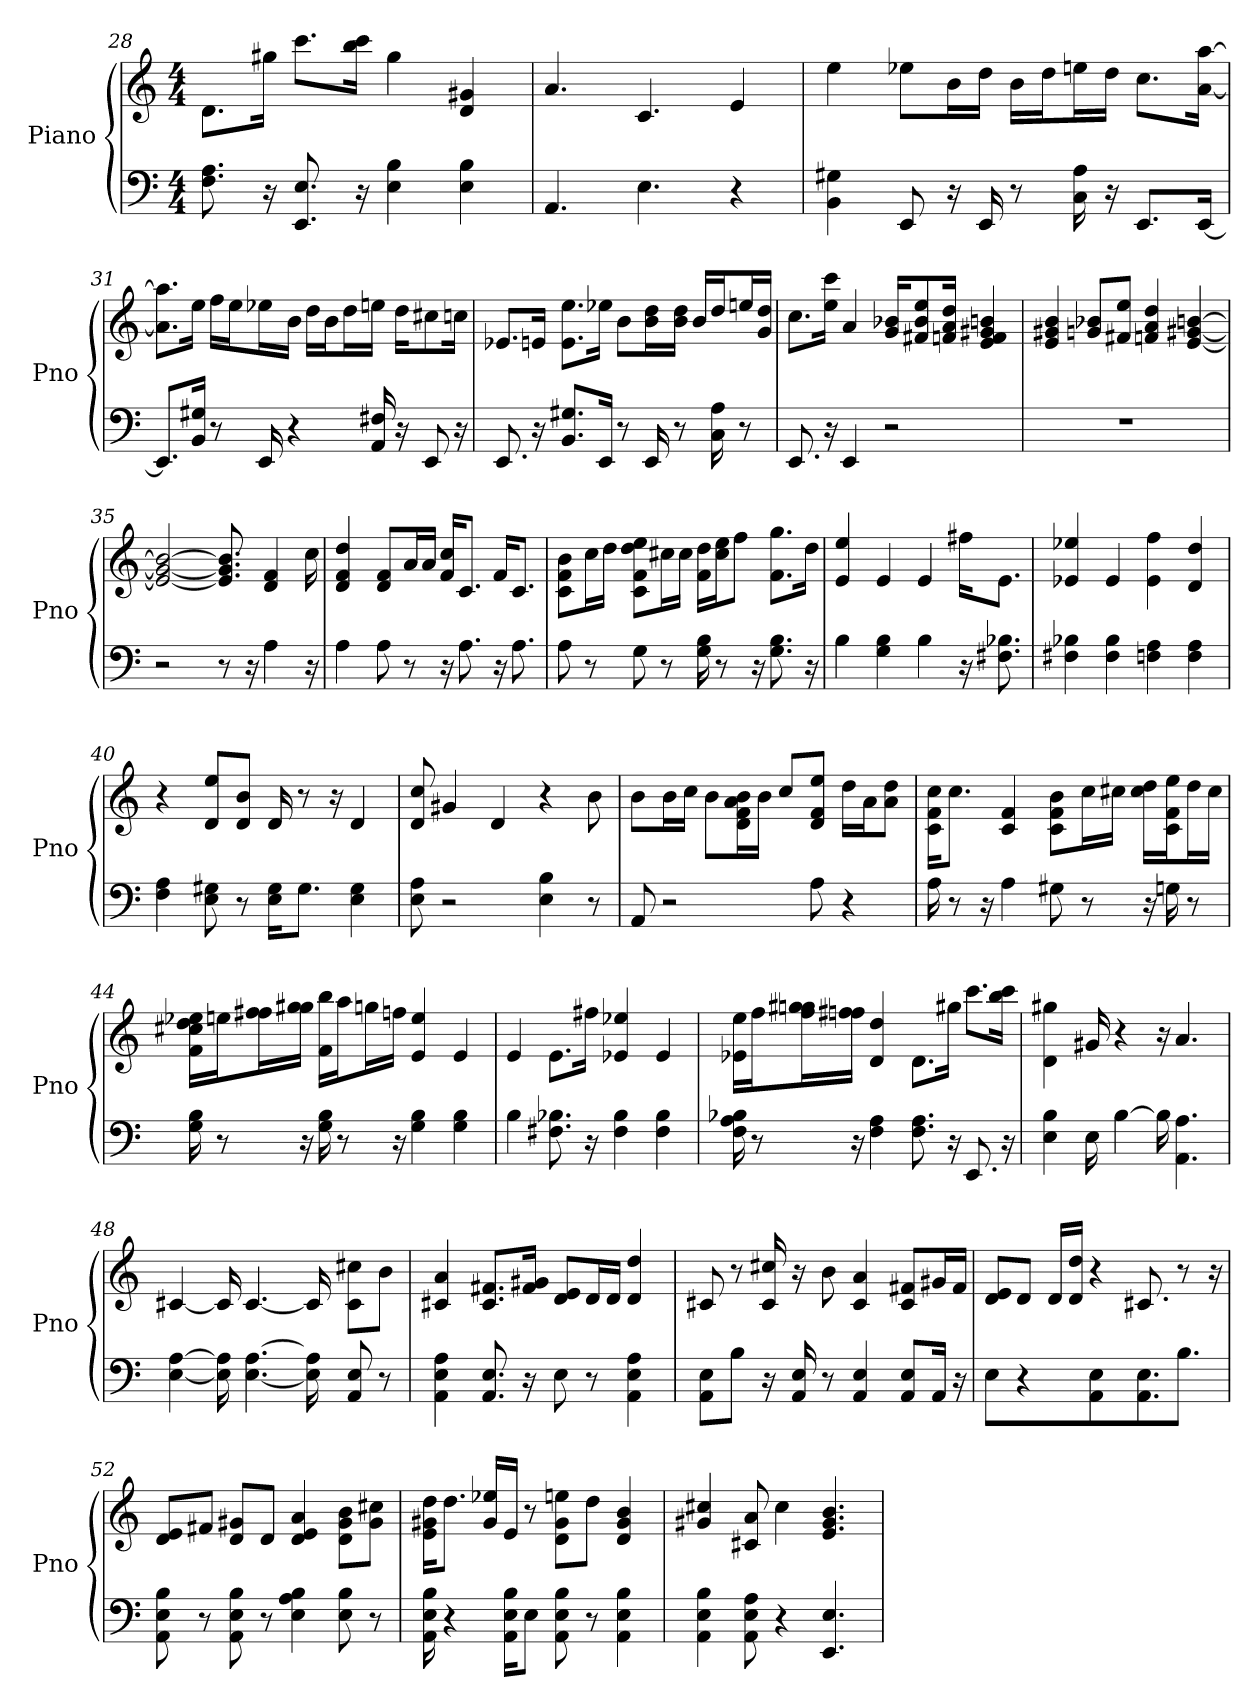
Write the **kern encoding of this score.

**kern	**kern
*part1	*part1
*staff2	*staff1
*I"Piano	*
*I'Pno	*
*clefF4	*clefG2
*k[]	*k[]
*C:	*C:
*M4/4	*M4/4
=28	=28
8.F 8.A	8.d\L
16r	16gg#\Jk
8.EE 8.E	8.ccc\L
16r	16bb\ 16ccc\Jk
4B 4E	4gg#
4E 4B	4g# 4d
=29	=29
4.AA	4.a
4.E	4.c
4r	4e
=30	=30
4BB 4G#	4ee
8EE	8ee-\L
16r	16b\L
16EE	16dd\JJ
8r	16b\LL
.	16dd\J
16A 16C	16ee\L
16r	16dd\JJ
8.EE/L	8.cc\L
[16EE/Jk	[16aa\ [16a\Jk
=31	=31
8.EE/L]	8.aa]\ 8.a]\L
16BB/ 16G#/Jk	16ee\Jk
8r	16ff\LL
.	16ee\J
16EE	16ee-\L
4r	16b\JJ
.	16dd\LL
.	16b\J
.	16dd\L
16F# 16AA	16ee\JJ
16r	16dd\KL
8EE	8cc#\
16r	16cc\Jk
=32	=32
8.EE	8.e-/L
16r	16e/Jk
8.BB/ 8.G#/L	8.ee\ 8.e\L
16EE/Jk	16ee-\Jk
8r	8b\L
16EE	16b\ 16dd\L
8r	16b\ 16dd\JJ
.	16b/LL
16C 16A	16dd/J
8r	16ee/L
.	16dd/ 16g/JJ
=33	=33
8.EE	8.cc\L
16r	16ee\ 16ccc\Jk
4EE	4a
2r	16g/ 16b-/KL
.	8b-/ 8ee/ 8f#/
.	16a/ 16dd/ 16f/Jk
.	4b 4f 4e 4g#
=34	=34
1r	4e 4g# 4b
.	8b-/ 8g/L
.	8ee/ 8f#/J
.	4dd 4f 4a
.	[4b [4g# [4e
=35	=35
2r	2b_ 2g#_ 2e_
8r	8.b] 8.g#] 8.e]
16r	.
4A	4f 4d
16r	16cc
=36	=36
4A	4dd 4f 4d
8A	8d/ 8f/L
8r	16a/L
.	16a/JJ
16r	16cc/ 16f/KL
8.A	8.c/J
16r	16f/KL
8.A	8.c/J
=37	=37
8A	8b\ 8c\ 8f\L
8r	16cc\L
.	16dd\JJ
8G	8ee\ 8dd\ 8c\ 8f\L
8r	16cc#\L
.	16cc#\JJ
16G 16B	16dd\ 16f\LL
8r	16cc#\ 16ee\J
.	8ff\J
16r	.
8.B 8.G	8.gg\ 8.f\L
16r	16dd\Jk
=38	=38
4B	4ee 4e
4G 4B	4e
4B	4e
16r	16ff#\KL
8.B- 8.F#	8.e\J
=39	=39
4B- 4F#	4e- 4ee-
4F# 4B-	4e-
4F 4A	4ff 4e-
4F 4A	4dd 4d
=40	=40
4F 4A	4r
8E 8G#	8ee/ 8d/L
8r	8b/ 8d/J
16E\ 16G#\KL	16d
8.G#\J	8r
.	16r
4E 4G#	4d
=41	=41
8E 8A	8cc 8d
2r	4g#
.	4d
4E 4B	4r
8r	8b
=42	=42
8AA	8b\L
2r	16b\L
.	16cc\JJ
.	8b\L
.	16b\ 16a\ 16d\ 16f\L
.	16b\JJ
.	8cc/L
8A	8ee/ 8d/ 8f/J
4r	16dd\LL
.	16a\J
.	8a\ 8dd\J
=43	=43
16A	16cc\ 16f\ 16c\KL
8r	8.cc\J
16r	.
4A	4f 4c
8G#	8b\ 8c\ 8f\L
8r	16cc\L
.	16cc#\JJ
16r	16cc#\ 16dd\LL
16G	16f\ 16c\ 16ee\J
8r	16dd\L
.	16cc#\JJ
=44	=44
16B 16G	16dd\ 16cc#\ 16f\ 16ee-\LL
8r	16ee\J
.	16ff\ 16ff#\L
16r	16gg\ 16gg#\JJ
16G 16B	16f\ 16bb\LL
8r	16aa\J
.	16gg\L
16r	16ff\JJ
4B 4G	4ee 4e
4B 4G	4e
=45	=45
4B	4e
8.F# 8.B-	8.e\L
16r	16ff#\Jk
4F# 4B-	4e- 4ee-
4B- 4F#	4e-
=46	=46
16B- 16A 16F	16ee\ 16e-\LL
8r	16ff\J
.	16gg#\ 16ff\ 16gg\L
16r	16ff#\ 16ff\JJ
4F 4A	4dd 4d
8.F 8.A	8.d\L
16r	16gg#\Jk
8.EE	8.ccc\L
16r	16bb\ 16ccc\Jk
=47	=47
4B 4E	4gg# 4d
16E	16g#
[4B	4r
16B]	16r
4.AA 4.A	4.a
=48	=48
[4E [4A	[4c#
16E] 16A]	16c#]
[4.E [4.A	[4.c#
16E] 16A]	16c#]
8AA 8E	8cc#\ 8c#\L
8r	8b\J
=49	=49
4E 4AA 4A	4a 4c#
8.AA 8.E	8.f#/ 8.c#/L
16r	16g#/ 16f#/Jk
8E	8e/ 8d/L
8r	16d/L
.	16d/JJ
4AA 4A 4E	4d 4dd
=50	=50
8AA\ 8E\L	8c#
8B\J	8r
16r	16cc# 16c#
16AA 16E	16r
8r	8b
4AA 4E	4c# 4a
8AA/ 8E/L	8f#/ 8c#/L
16AA/Jk	16g#/L
16r	16f#/JJ
=51	=51
8E	8d/ 8e/L
4r	8d/J
.	16d/LL
.	16d/ 16dd/JJ
4AA 4E	4r
8.AA 8.E	8.c#
8.BJ	8r
.	16r
=52	=52
8AA 8B 8E	8e/ 8d/L
8r	8f#/J
8AA 8B 8E	8g#/ 8d/L
8r	8d/J
4B 4A 4E	4a 4d 4e
8B 8E	8b\ 8g#\ 8d\L
8r	8g#\ 8cc#\J
=53	=53
16B 16AA 16E	16dd\ 16g#\ 16e\KL
4r	8.dd\J
.	16g#/ 16ee-/LL
16B\ 16AA\ 16E\KL	16e/JJ
8E\J	8r
8B 8AA 8E	8ee\ 8g#\ 8d\L
8r	8dd\J
4AA 4E 4B	4g# 4b 4d
=54	=54
4AA 4E 4B	4g# 4cc#
8AA 8A 8E	8a 8c#
4r	4cc#
4.EE 4.E	4.b 4.g# 4.e
=	=
*-	*-
